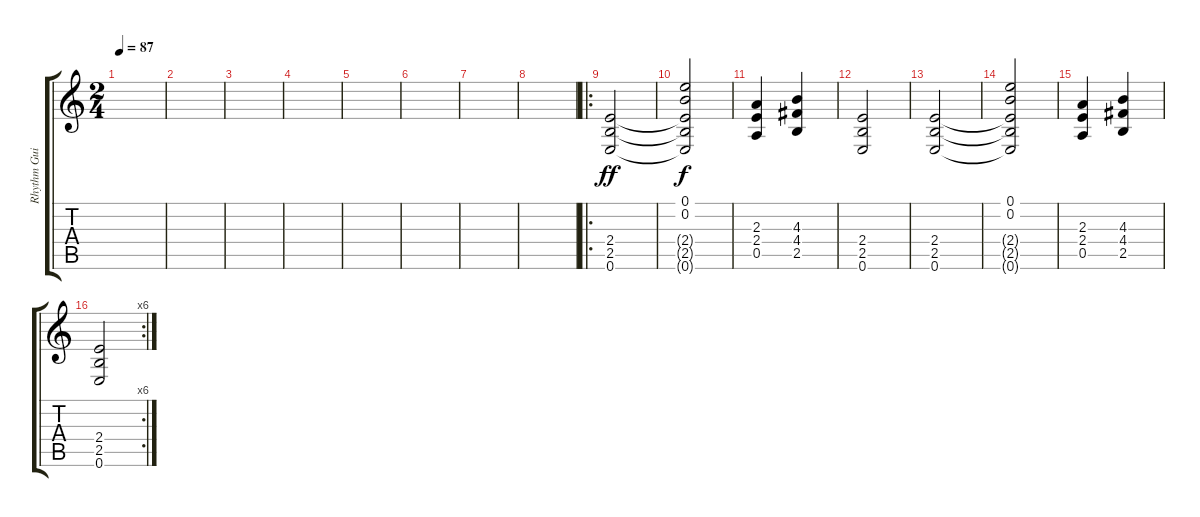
\track ("Rhythm Guitar " "Rhythm Gui") {instrument distortionguitar}
\staff {score tabs}
\tuning (E4 B3 G3 D3 A2 E2) {hide}
\ts (2 4)
\tempo 87
\clef g2
\ks c
|
|
|
|
|
|
|
|
\ro
(2.4 2.5 0.6).2{dy ff} |
(0.1 0.2 2.4{t} 2.5{t} 0.6{t}).2{dy f} |
(2.3 2.4 0.5).4 (4.3 4.4 2.5).4 |
(2.4 2.5 0.6).2 |
(2.4 2.5 0.6).2 |
(0.1 0.2 2.4{t} 2.5{t} 0.6{t}).2 |
(2.3 2.4 0.5).4 (4.3 4.4 2.5).4 |
\rc 6
(2.4 2.5 0.6).2
